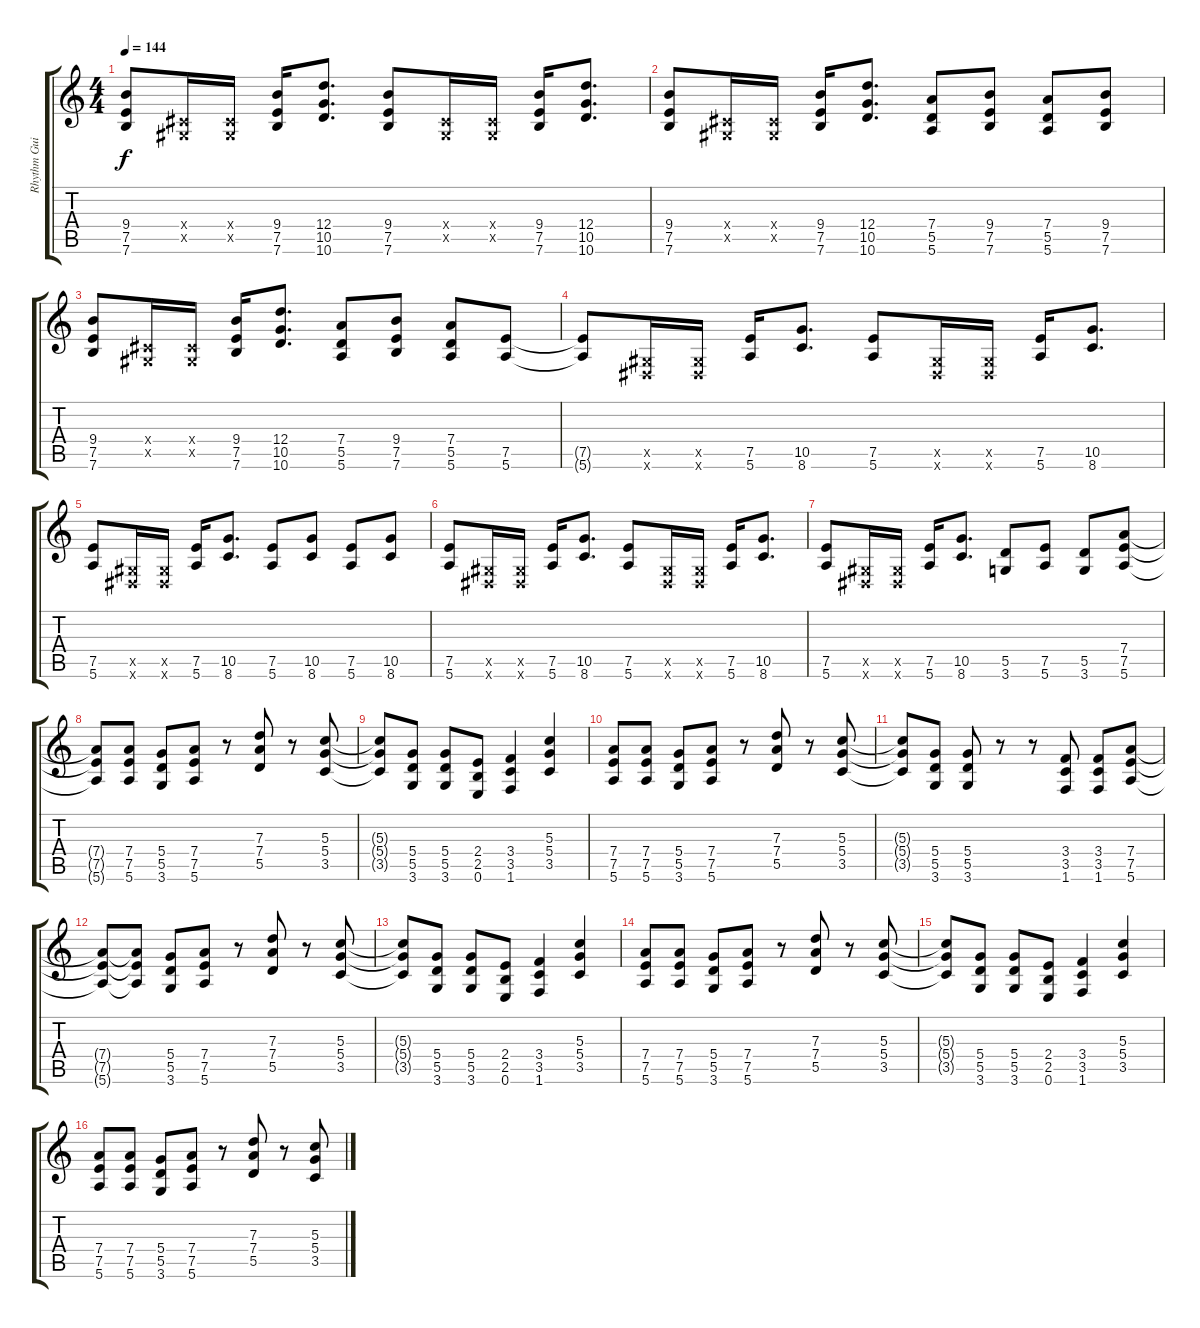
\track ("Rhythm Guitar" "Rhythm Gui") {instrument distortionguitar}
\staff {score tabs}
\tuning (E4 B3 G3 D3 A2 E2) {hide}
\ts (4 4)
\tempo 144
\clef g2
\ks c
(9.4 7.5 7.6).8{dy f} (-1.4{x} -1.5{x}).16 (-1.4{x} -1.5{x}).16 (9.4 7.5 7.6).16 (12.4 10.5 10.6).8{d} (9.4 7.5 7.6).8 (-1.4{x} -1.5{x}).16 (-1.4{x} -1.5{x}).16 (9.4 7.5 7.6).16 (12.4 10.5 10.6).8{d} |
(9.4 7.5 7.6).8 (-1.4{x} -1.5{x}).16 (-1.4{x} -1.5{x}).16 (9.4 7.5 7.6).16 (12.4 10.5 10.6).8{d} (7.4 5.5 5.6).8 (9.4 7.5 7.6).8 (7.4 5.5 5.6).8 (9.4 7.5 7.6).8 |
(9.4 7.5 7.6).8 (-1.4{x} -1.5{x}).16 (-1.4{x} -1.5{x}).16 (9.4 7.5 7.6).16 (12.4 10.5 10.6).8{d} (7.4 5.5 5.6).8 (9.4 7.5 7.6).8 (7.4 5.5 5.6).8 (7.5 5.6).8 |
(7.5{t} 5.6{t}).8 (-1.5{x} -1.6{x}).16 (-1.5{x} -1.6{x}).16 (7.5 5.6).16 (10.5 8.6).8{d} (7.5 5.6).8 (-1.5{x} -1.6{x}).16 (-1.5{x} -1.6{x}).16 (7.5 5.6).16 (10.5 8.6).8{d} |
(7.5 5.6).8 (-1.5{x} -1.6{x}).16 (-1.5{x} -1.6{x}).16 (7.5 5.6).16 (10.5 8.6).8{d} (7.5 5.6).8 (10.5 8.6).8 (7.5 5.6).8 (10.5 8.6).8 |
(7.5 5.6).8 (-1.5{x} -1.6{x}).16 (-1.5{x} -1.6{x}).16 (7.5 5.6).16 (10.5 8.6).8{d} (7.5 5.6).8 (-1.5{x} -1.6{x}).16 (-1.5{x} -1.6{x}).16 (7.5 5.6).16 (10.5 8.6).8{d} |
(7.5 5.6).8 (-1.5{x} -1.6{x}).16 (-1.5{x} -1.6{x}).16 (7.5 5.6).16 (10.5 8.6).8{d} (5.5 3.6).8 (7.5 5.6).8 (5.5 3.6).8 (7.4 7.5 5.6).8 |
(7.4{t} 7.5{t} 5.6{t}).8 (7.4 7.5 5.6).8 (5.4 5.5 3.6).8 (7.4 7.5 5.6).8 r.8 (7.3 7.4 5.5).8 r.8 (5.3 5.4 3.5).8 |
(5.3{t} 5.4{t} 3.5{t}).8 (5.4 5.5 3.6).8 (5.4 5.5 3.6).8 (2.4 2.5 0.6).8 (3.4 3.5 1.6).4 (5.3 5.4 3.5).4 |
(7.4 7.5 5.6).8 (7.4 7.5 5.6).8 (5.4 5.5 3.6).8 (7.4 7.5 5.6).8 r.8 (7.3 7.4 5.5).8 r.8 (5.3 5.4 3.5).8 |
(5.3{t} 5.4{t} 3.5{t}).8 (5.4 5.5 3.6).8 (5.4 5.5 3.6).8 r.8 r.8 (3.4 3.5 1.6).8 (3.4 3.5 1.6).8 (7.4 7.5 5.6).8 |
(7.4{t} 7.5{t} 5.6{t}).8 (7.4{t} 7.5{t} 5.6{t}).8 (5.4 5.5 3.6).8 (7.4 7.5 5.6).8 r.8 (7.3 7.4 5.5).8 r.8 (5.3 5.4 3.5).8 |
(5.3{t} 5.4{t} 3.5{t}).8 (5.4 5.5 3.6).8 (5.4 5.5 3.6).8 (2.4 2.5 0.6).8 (3.4 3.5 1.6).4 (5.3 5.4 3.5).4 |
(7.4 7.5 5.6).8 (7.4 7.5 5.6).8 (5.4 5.5 3.6).8 (7.4 7.5 5.6).8 r.8 (7.3 7.4 5.5).8 r.8 (5.3 5.4 3.5).8 |
(5.3{t} 5.4{t} 3.5{t}).8 (5.4 5.5 3.6).8 (5.4 5.5 3.6).8 (2.4 2.5 0.6).8 (3.4 3.5 1.6).4 (5.3 5.4 3.5).4 |
(7.4 7.5 5.6).8 (7.4 7.5 5.6).8 (5.4 5.5 3.6).8 (7.4 7.5 5.6).8 r.8 (7.3 7.4 5.5).8 r.8 (5.3 5.4 3.5).8
